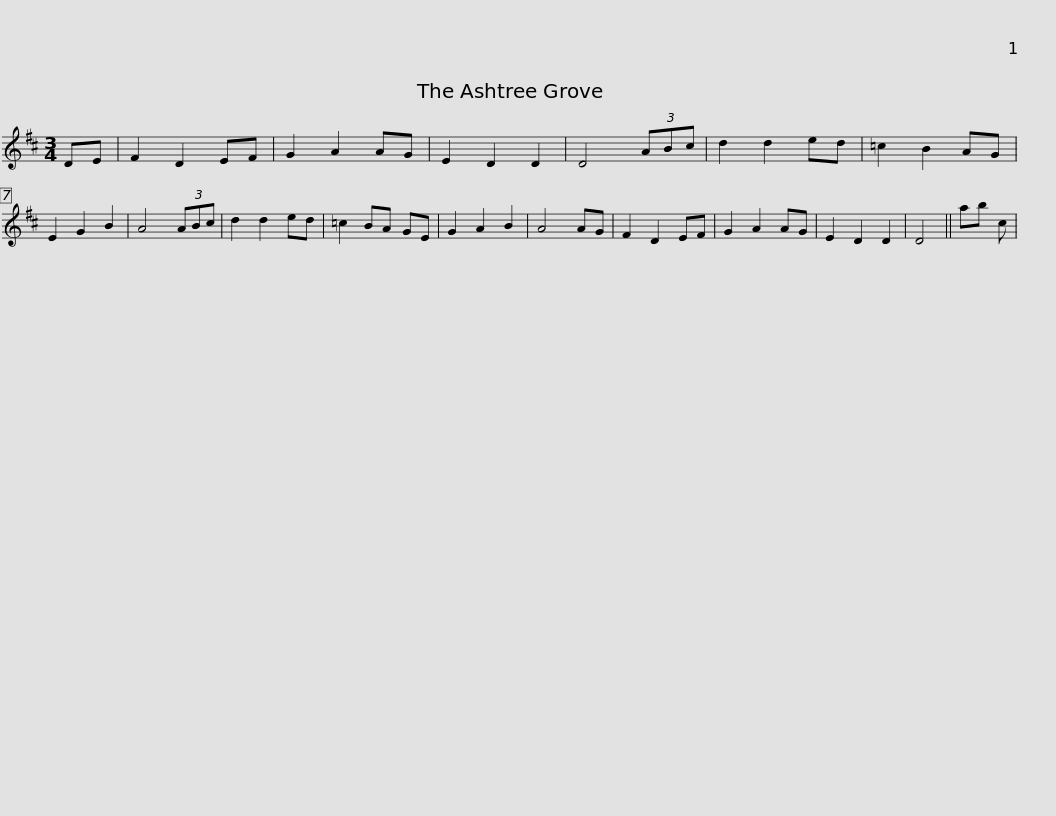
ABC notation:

X:1
L:1/8
M:3/4
I:linebreak $
K:D
V:1 treble
V:1
 DE | F2 D2 EF | G2 A2 AG | E2 D2 D2 | D4 (3ABc | %5
 d2 d2 ed | =c2 B2 AG | E2 G2 B2 | A4 (3ABc | d2 d2 ed | %10
 =c2 BA GE |$ G2 A2 B2 | A4 AG | F2 D2 EF | G2 A2 AG | %15
 E2 D2 D2 | D4 || ab c | %18
